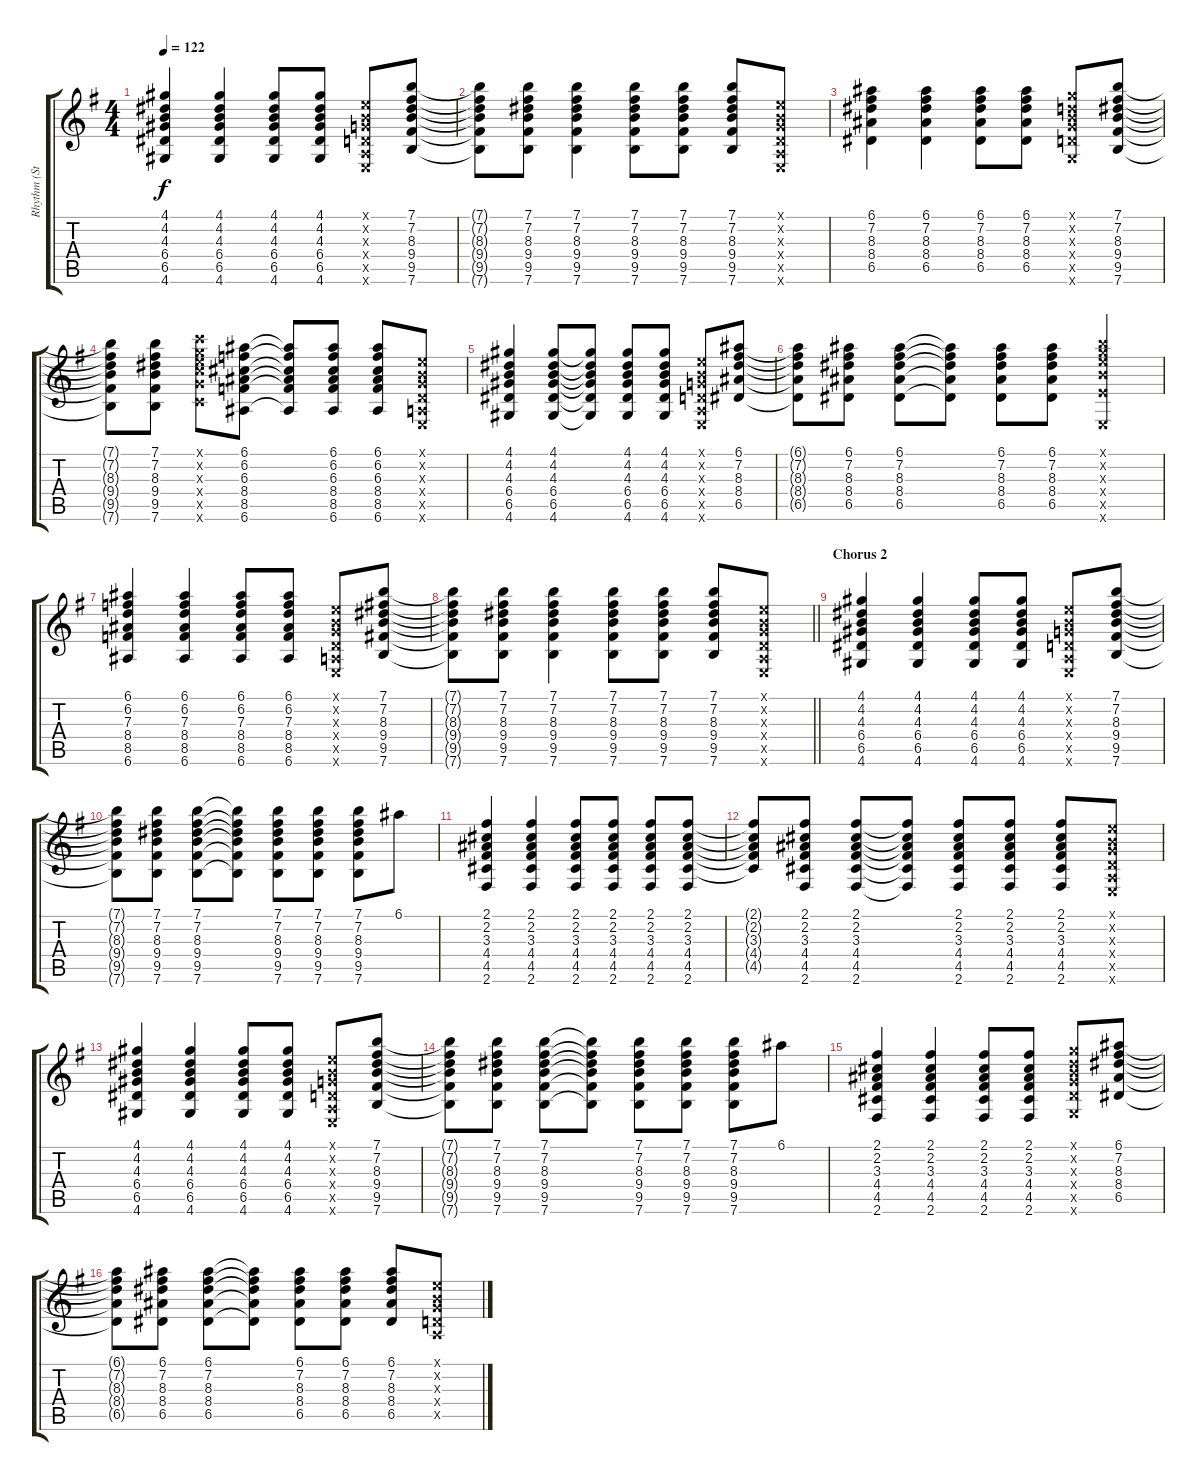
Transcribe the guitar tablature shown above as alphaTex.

\track ("Rhythm (Standard)" "Rhythm (St") {mute instrument acousticguitarsteel}
\staff {score tabs}
\tuning (E4 B3 G3 D3 A2 E2) {hide}
\ts (4 4)
\tempo 122
\clef g2
\ks eminor
(4.1 4.2 4.3 6.4 6.5 4.6).4{dy f} (4.1 4.2 4.3 6.4 6.5 4.6).4 (4.1 4.2 4.3 6.4 6.5 4.6).8 (4.1 4.2 4.3 6.4 6.5 4.6).8 (0.1{x} 0.2{x} 0.3{x} 0.4{x} 0.5{x} 0.6{x}).8 (7.1 7.2 8.3 9.4 9.5 7.6).8 |
(7.1{t} 7.2{t} 8.3{t} 9.4{t} 9.5{t} 7.6{t}).8 (7.1 7.2 8.3 9.4 9.5 7.6).8 (7.1 7.2 8.3 9.4 9.5 7.6).4 (7.1 7.2 8.3 9.4 9.5 7.6).8 (7.1 7.2 8.3 9.4 9.5 7.6).8 (7.1 7.2 8.3 9.4 9.5 7.6).8 (0.1{x} 0.2{x} 0.3{x} 0.4{x} 0.5{x} 0.6{x}).8 |
(6.1 7.2 8.3 8.4 6.5).4 (6.1 7.2 8.3 8.4 6.5).4 (6.1 7.2 8.3 8.4 6.5).8 (6.1 7.2 8.3 8.4 6.5).8 (3.1{x} 3.2{x} 4.3{x} 5.4{x} 5.5{x} 3.6{x}).8 (7.1 7.2 8.3 9.4 9.5 7.6).8 |
(7.1{t} 7.2{t} 8.3{t} 9.4{t} 9.5{t} 7.6{t}).8 (7.1 7.2 8.3 9.4 9.5 7.6).8 (8.1{x} 8.2{x} 9.3{x} 10.4{x} 10.5{x} 8.6{x}).8 (6.1 6.2 6.3 8.4 8.5 6.6).8 (6.1{t} 6.2{t} 6.3{t} 8.4{t} 8.5{t} 6.6{t}).8 (6.1 6.2 6.3 8.4 8.5 6.6).8 (6.1 6.2 6.3 8.4 8.5 6.6).8 (0.1{x} 0.2{x} 0.3{x} 0.4{x} 0.5{x} 0.6{x}).8 |
(4.1 4.2 4.3 6.4 6.5 4.6).4 (4.1 4.2 4.3 6.4 6.5 4.6).8 (4.1{t} 4.2{t} 4.3{t} 6.4{t} 6.5{t} 4.6{t}).8 (4.1 4.2 4.3 6.4 6.5 4.6).8 (4.1 4.2 4.3 6.4 6.5 4.6).8 (0.1{x} 0.2{x} 0.3{x} 0.4{x} 0.5{x} 0.6{x}).8 (6.1 7.2 8.3 8.4 6.5).8 |
(6.1{t} 7.2{t} 8.3{t} 8.4{t} 6.5{t}).8 (6.1 7.2 8.3 8.4 6.5).8 (6.1 7.2 8.3 8.4 6.5).8 (6.1{t} 7.2{t} 8.3{t} 8.4{t} 6.5{t}).8 (6.1 7.2 8.3 8.4 6.5).8 (6.1 7.2 8.3 8.4 6.5).8 (7.1{x} 8.2{x} 9.3{x} 9.4{x} 7.5{x} 0.6{x}).4 |
(6.1 6.2 7.3 8.4 8.5 6.6).4 (6.1 6.2 7.3 8.4 8.5 6.6).4 (6.1 6.2 7.3 8.4 8.5 6.6).8 (6.1 6.2 7.3 8.4 8.5 6.6).8 (0.1{x} 0.2{x} 0.3{x} 0.4{x} 0.5{x} 0.6{x}).8 (7.1 7.2 8.3 9.4 9.5 7.6).8 |
\barLineRight lightlight
(7.1{t} 7.2{t} 8.3{t} 9.4{t} 9.5{t} 7.6{t}).8 (7.1 7.2 8.3 9.4 9.5 7.6).8 (7.1 7.2 8.3 9.4 9.5 7.6).4 (7.1 7.2 8.3 9.4 9.5 7.6).8 (7.1 7.2 8.3 9.4 9.5 7.6).8 (7.1 7.2 8.3 9.4 9.5 7.6).8 (0.1{x} 0.2{x} 0.3{x} 0.4{x} 0.5{x} 0.6{x}).8 |
\section ("" "Chorus 2")
(4.1 4.2 4.3 6.4 6.5 4.6).4 (4.1 4.2 4.3 6.4 6.5 4.6).4 (4.1 4.2 4.3 6.4 6.5 4.6).8 (4.1 4.2 4.3 6.4 6.5 4.6).8 (0.1{x} 0.2{x} 0.3{x} 0.4{x} 0.5{x} 0.6{x}).8 (7.1 7.2 8.3 9.4 9.5 7.6).8 |
(7.1{t} 7.2{t} 8.3{t} 9.4{t} 9.5{t} 7.6{t}).8 (7.1 7.2 8.3 9.4 9.5 7.6).8 (7.1 7.2 8.3 9.4 9.5 7.6).8 (7.1{t} 7.2{t} 8.3{t} 9.4{t} 9.5{t} 7.6{t}).8 (7.1 7.2 8.3 9.4 9.5 7.6).8 (7.1 7.2 8.3 9.4 9.5 7.6).8 (7.1 7.2 8.3 9.4 9.5 7.6).8 6.1.8 |
(2.1 2.2 3.3 4.4 4.5 2.6).4 (2.1 2.2 3.3 4.4 4.5 2.6).4 (2.1 2.2 3.3 4.4 4.5 2.6).8 (2.1 2.2 3.3 4.4 4.5 2.6).8 (2.1 2.2 3.3 4.4 4.5 2.6).8 (2.1 2.2 3.3 4.4 4.5 2.6).8 |
(2.1{t} 2.2{t} 3.3{t} 4.4{t} 4.5{t}).8 (2.1 2.2 3.3 4.4 4.5 2.6).8 (2.1 2.2 3.3 4.4 4.5 2.6).8 (2.1{t} 2.2{t} 3.3{t} 4.4{t} 4.5{t} 2.6{t}).8 (2.1 2.2 3.3 4.4 4.5 2.6).8 (2.1 2.2 3.3 4.4 4.5 2.6).8 (2.1 2.2 3.3 4.4 4.5 2.6).8 (0.1{x} 0.2{x} 0.3{x} 0.4{x} 0.5{x} 0.6{x}).8 |
(4.1 4.2 4.3 6.4 6.5 4.6).4 (4.1 4.2 4.3 6.4 6.5 4.6).4 (4.1 4.2 4.3 6.4 6.5 4.6).8 (4.1 4.2 4.3 6.4 6.5 4.6).8 (0.1{x} 0.2{x} 0.3{x} 0.4{x} 0.5{x} 0.6{x}).8 (7.1 7.2 8.3 9.4 9.5 7.6).8 |
(7.1{t} 7.2{t} 8.3{t} 9.4{t} 9.5{t} 7.6{t}).8 (7.1 7.2 8.3 9.4 9.5 7.6).8 (7.1 7.2 8.3 9.4 9.5 7.6).8 (7.1{t} 7.2{t} 8.3{t} 9.4{t} 9.5{t} 7.6{t}).8 (7.1 7.2 8.3 9.4 9.5 7.6).8 (7.1 7.2 8.3 9.4 9.5 7.6).8 (7.1 7.2 8.3 9.4 9.5 7.6).8 6.1.8 |
(2.1 2.2 3.3 4.4 4.5 2.6).4 (2.1 2.2 3.3 4.4 4.5 2.6).4 (2.1 2.2 3.3 4.4 4.5 2.6).8 (2.1 2.2 3.3 4.4 4.5 2.6).8 (3.1{x} 3.2{x} 4.3{x} 5.4{x} 5.5{x} 3.6{x}).8 (6.1 7.2 8.3 8.4 6.5).8 |
(6.1{t} 7.2{t} 8.3{t} 8.4{t} 6.5{t}).8 (6.1 7.2 8.3 8.4 6.5).8 (6.1 7.2 8.3 8.4 6.5).8 (6.1{t} 7.2{t} 8.3{t} 8.4{t} 6.5{t}).8 (6.1 7.2 8.3 8.4 6.5).8 (6.1 7.2 8.3 8.4 6.5).8 (6.1 7.2 8.3 8.4 6.5).8 (0.1{x} 0.2{x} 0.3{x} 0.4{x} 0.5{x}).8
